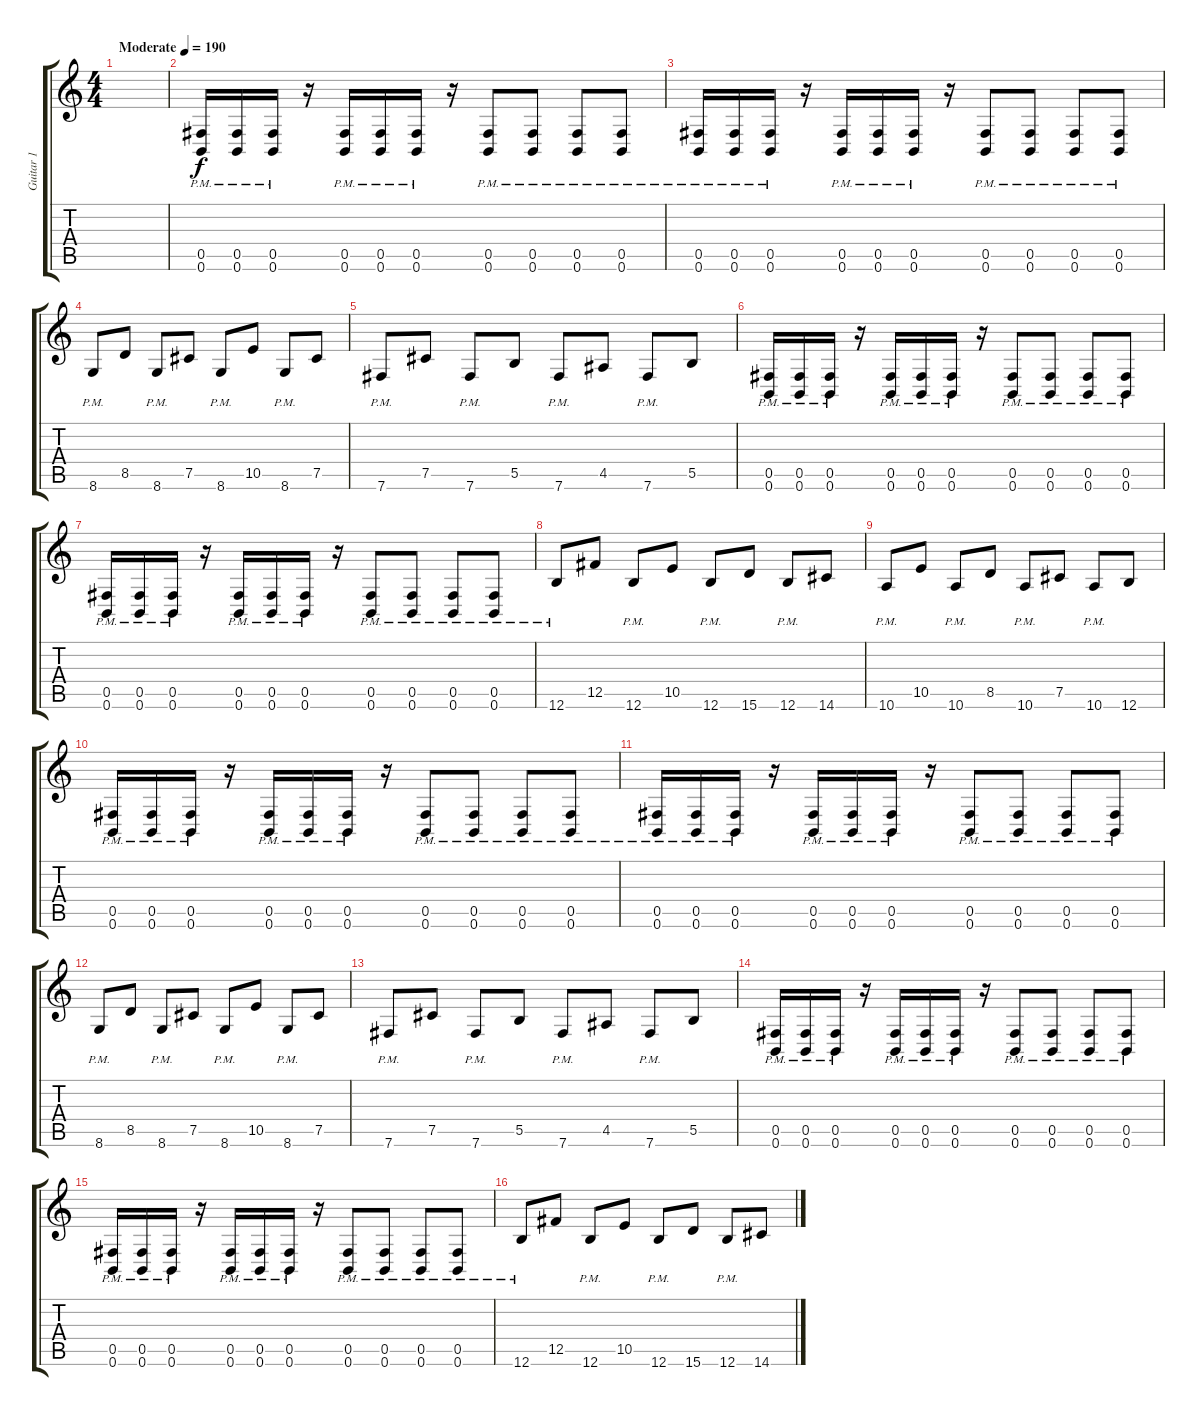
\track ("Guitar 1" "Guitar 1") {instrument distortionguitar}
\staff {score tabs}
\tuning (Db4 Ab3 E3 B2 Gb2 B1) {hide}
\ts (4 4)
\tempo (190 "Moderate")
\clef g2
\ks c
|
(0.5{pm} 0.6{pm}).16 (0.5{pm} 0.6{pm}).16 (0.5{pm} 0.6{pm}).16 r.16 (0.5{pm} 0.6{pm}).16 (0.5{pm} 0.6{pm}).16 (0.5{pm} 0.6{pm}).16 r.16 (0.5{pm} 0.6{pm}).8 (0.5{pm} 0.6{pm}).8 (0.5{pm} 0.6{pm}).8 (0.5{pm} 0.6{pm}).8 |
(0.5{pm} 0.6{pm}).16 (0.5{pm} 0.6{pm}).16 (0.5{pm} 0.6{pm}).16 r.16 (0.5{pm} 0.6{pm}).16 (0.5{pm} 0.6{pm}).16 (0.5{pm} 0.6{pm}).16 r.16 (0.5{pm} 0.6{pm}).8 (0.5{pm} 0.6{pm}).8 (0.5{pm} 0.6{pm}).8 (0.5{pm} 0.6{pm}).8 |
8.6{pm}.8 8.5.8 8.6{pm}.8 7.5.8 8.6{pm}.8 10.5.8 8.6{pm}.8 7.5.8 |
7.6{pm}.8 7.5.8 7.6{pm}.8 5.5.8 7.6{pm}.8 4.5.8 7.6{pm}.8 5.5.8 |
(0.5{pm} 0.6{pm}).16 (0.5{pm} 0.6{pm}).16 (0.5{pm} 0.6{pm}).16 r.16 (0.5{pm} 0.6{pm}).16 (0.5{pm} 0.6{pm}).16 (0.5{pm} 0.6{pm}).16 r.16 (0.5{pm} 0.6{pm}).8 (0.5{pm} 0.6{pm}).8 (0.5{pm} 0.6{pm}).8 (0.5{pm} 0.6{pm}).8 |
(0.5{pm} 0.6{pm}).16 (0.5{pm} 0.6{pm}).16 (0.5{pm} 0.6{pm}).16 r.16 (0.5{pm} 0.6{pm}).16 (0.5{pm} 0.6{pm}).16 (0.5{pm} 0.6{pm}).16 r.16 (0.5{pm} 0.6{pm}).8 (0.5{pm} 0.6{pm}).8 (0.5{pm} 0.6{pm}).8 (0.5{pm} 0.6{pm}).8 |
12.6{pm}.8 12.5.8 12.6{pm}.8 10.5.8 12.6{pm}.8 15.6.8 12.6{pm}.8 14.6.8 |
10.6{pm}.8 10.5.8 10.6{pm}.8 8.5.8 10.6{pm}.8 7.5.8 10.6{pm}.8 12.6.8 |
(0.5{pm} 0.6{pm}).16 (0.5{pm} 0.6{pm}).16 (0.5{pm} 0.6{pm}).16 r.16 (0.5{pm} 0.6{pm}).16 (0.5{pm} 0.6{pm}).16 (0.5{pm} 0.6{pm}).16 r.16 (0.5{pm} 0.6{pm}).8 (0.5{pm} 0.6{pm}).8 (0.5{pm} 0.6{pm}).8 (0.5{pm} 0.6{pm}).8 |
(0.5{pm} 0.6{pm}).16 (0.5{pm} 0.6{pm}).16 (0.5{pm} 0.6{pm}).16 r.16 (0.5{pm} 0.6{pm}).16 (0.5{pm} 0.6{pm}).16 (0.5{pm} 0.6{pm}).16 r.16 (0.5{pm} 0.6{pm}).8 (0.5{pm} 0.6{pm}).8 (0.5{pm} 0.6{pm}).8 (0.5{pm} 0.6{pm}).8 |
8.6{pm}.8 8.5.8 8.6{pm}.8 7.5.8 8.6{pm}.8 10.5.8 8.6{pm}.8 7.5.8 |
7.6{pm}.8 7.5.8 7.6{pm}.8 5.5.8 7.6{pm}.8 4.5.8 7.6{pm}.8 5.5.8 |
(0.5{pm} 0.6{pm}).16 (0.5{pm} 0.6{pm}).16 (0.5{pm} 0.6{pm}).16 r.16 (0.5{pm} 0.6{pm}).16 (0.5{pm} 0.6{pm}).16 (0.5{pm} 0.6{pm}).16 r.16 (0.5{pm} 0.6{pm}).8 (0.5{pm} 0.6{pm}).8 (0.5{pm} 0.6{pm}).8 (0.5{pm} 0.6{pm}).8 |
(0.5{pm} 0.6{pm}).16 (0.5{pm} 0.6{pm}).16 (0.5{pm} 0.6{pm}).16 r.16 (0.5{pm} 0.6{pm}).16 (0.5{pm} 0.6{pm}).16 (0.5{pm} 0.6{pm}).16 r.16 (0.5{pm} 0.6{pm}).8 (0.5{pm} 0.6{pm}).8 (0.5{pm} 0.6{pm}).8 (0.5{pm} 0.6{pm}).8 |
12.6{pm}.8 12.5.8 12.6{pm}.8 10.5.8 12.6{pm}.8 15.6.8 12.6{pm}.8 14.6.8
